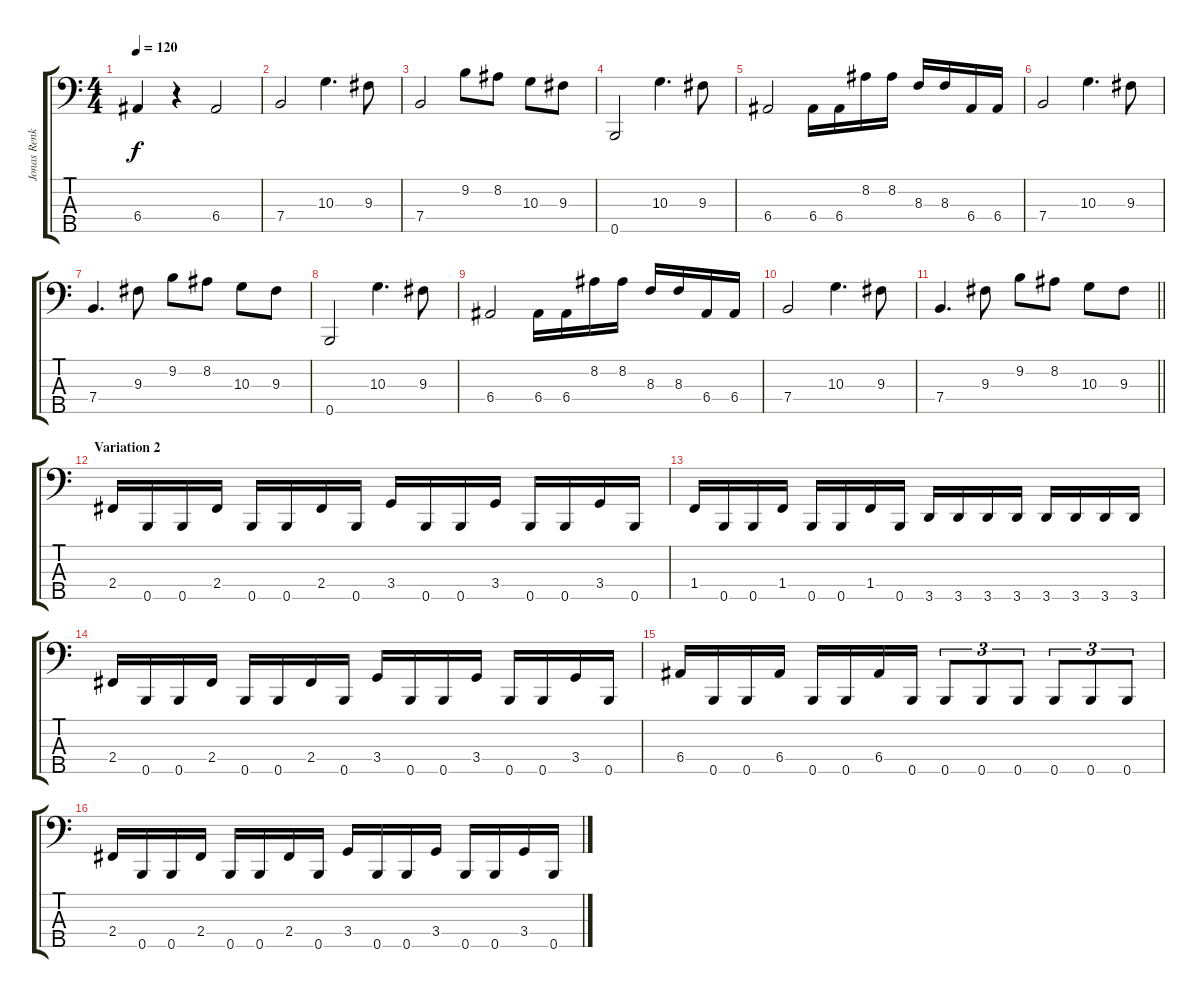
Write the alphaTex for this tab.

\track ("Jonas Renkse" "Jonas Renk") {instrument electricbassfinger}
\staff {score tabs}
\tuning (G2 D2 A1 E1 B0) {hide}
\ts (4 4)
\tempo 120
\clef f4
\ks c
6.4.4{dy f} r.4 6.4.2 |
7.4.2 10.3.4{d} 9.3.8 |
7.4.2 9.2.8 8.2.8 10.3.8 9.3.8 |
0.5.2 10.3.4{d} 9.3.8 |
6.4.2 6.4.16 6.4.16 8.2.16 8.2.16 8.3.16 8.3.16 6.4.16 6.4.16 |
7.4.2 10.3.4{d} 9.3.8 |
7.4.4{d} 9.3.8 9.2.8 8.2.8 10.3.8 9.3.8 |
0.5.2 10.3.4{d} 9.3.8 |
6.4.2 6.4.16 6.4.16 8.2.16 8.2.16 8.3.16 8.3.16 6.4.16 6.4.16 |
7.4.2 10.3.4{d} 9.3.8 |
\barLineRight lightlight
7.4.4{d} 9.3.8 9.2.8 8.2.8 10.3.8 9.3.8 |
\section ("" "Variation 2")
2.4.16 0.5.16 0.5.16 2.4.16 0.5.16 0.5.16 2.4.16 0.5.16 3.4.16 0.5.16 0.5.16 3.4.16 0.5.16 0.5.16 3.4.16 0.5.16 |
1.4.16 0.5.16 0.5.16 1.4.16 0.5.16 0.5.16 1.4.16 0.5.16 3.5.16 3.5.16 3.5.16 3.5.16 3.5.16 3.5.16 3.5.16 3.5.16 |
2.4.16 0.5.16 0.5.16 2.4.16 0.5.16 0.5.16 2.4.16 0.5.16 3.4.16 0.5.16 0.5.16 3.4.16 0.5.16 0.5.16 3.4.16 0.5.16 |
6.4.16 0.5.16 0.5.16 6.4.16 0.5.16 0.5.16 6.4.16 0.5.16 0.5.8{tu (3 2)} 0.5.8{tu (3 2)} 0.5.8{tu (3 2)} 0.5.8{tu (3 2)} 0.5.8{tu (3 2)} 0.5.8{tu (3 2)} |
2.4.16 0.5.16 0.5.16 2.4.16 0.5.16 0.5.16 2.4.16 0.5.16 3.4.16 0.5.16 0.5.16 3.4.16 0.5.16 0.5.16 3.4.16 0.5.16
